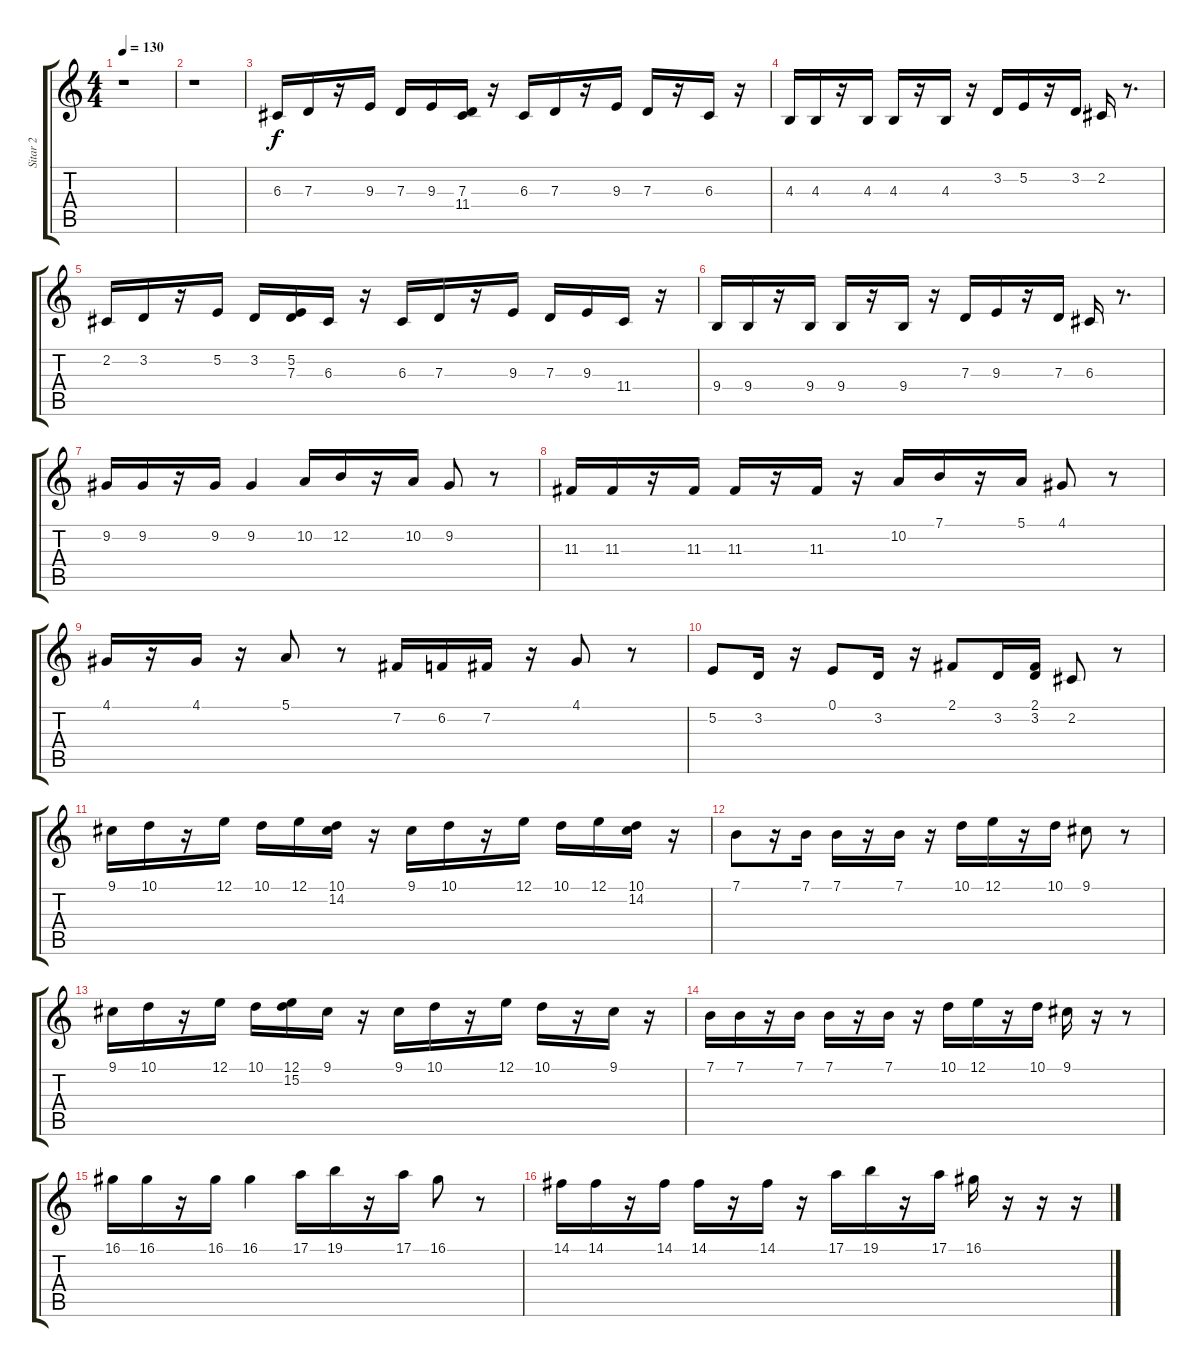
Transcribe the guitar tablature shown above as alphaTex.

\track ("Sitar 2" "Sitar 2") {instrument sitar}
\staff {score tabs}
\tuning (E4 B3 G3 D3 A2 E2) {hide}
\ts (4 4)
\tempo 130
\clef g2
\ks c
r.1{dy f} |
r.1 |
6.3.16 7.3.16 r.16 9.3.16 7.3.16 9.3.16 (7.3 11.4).16 r.16 6.3.16 7.3.16 r.16 9.3.16 7.3.16 r.16 6.3.16 r.16 |
4.3.16 4.3.16 r.16 4.3.16 4.3.16 r.16 4.3.16 r.16 3.2.16 5.2.16 r.16 3.2.16 2.2.16 r.8{d} |
2.2.16 3.2.16 r.16 5.2.16 3.2.16 (5.2 7.3).16 6.3.16 r.16 6.3.16 7.3.16 r.16 9.3.16 7.3.16 9.3.16 11.4.16 r.16 |
9.4.16 9.4.16 r.16 9.4.16 9.4.16 r.16 9.4.16 r.16 7.3.16 9.3.16 r.16 7.3.16 6.3.16 r.8{d} |
9.2.16 9.2.16 r.16 9.2.16 9.2.4 10.2.16 12.2.16 r.16 10.2.16 9.2.8 r.8 |
11.3.16 11.3.16 r.16 11.3.16 11.3.16 r.16 11.3.16 r.16 10.2.16 7.1.16 r.16 5.1.16 4.1.8 r.8 |
4.1.16 r.16 4.1.16 r.16 5.1.8 r.8 7.2.16 6.2.16 7.2.16 r.16 4.1.8 r.8 |
5.2.8 3.2.16 r.16 0.1.8 3.2.16 r.16 2.1.8 3.2.16 (2.1 3.2).16 2.2.8 r.8 |
9.1.16 10.1.16 r.16 12.1.16 10.1.16 12.1.16 (10.1 14.2).16 r.16 9.1.16 10.1.16 r.16 12.1.16 10.1.16 12.1.16 (10.1 14.2).16 r.16 |
7.1.8 r.16 7.1.16 7.1.16 r.16 7.1.16 r.16 10.1.16 12.1.16 r.16 10.1.16 9.1.8 r.8 |
9.1.16 10.1.16 r.16 12.1.16 10.1.16 (12.1 15.2).16 9.1.16 r.16 9.1.16 10.1.16 r.16 12.1.16 10.1.16 r.16 9.1.16 r.16 |
7.1.16 7.1.16 r.16 7.1.16 7.1.16 r.16 7.1.16 r.16 10.1.16 12.1.16 r.16 10.1.16 9.1.16 r.16 r.8 |
16.1.16 16.1.16 r.16 16.1.16 16.1.4 17.1.16 19.1.16 r.16 17.1.16 16.1.8 r.8 |
14.1.16 14.1.16 r.16 14.1.16 14.1.16 r.16 14.1.16 r.16 17.1.16 19.1.16 r.16 17.1.16 16.1.16 r.16 r.16 r.16
